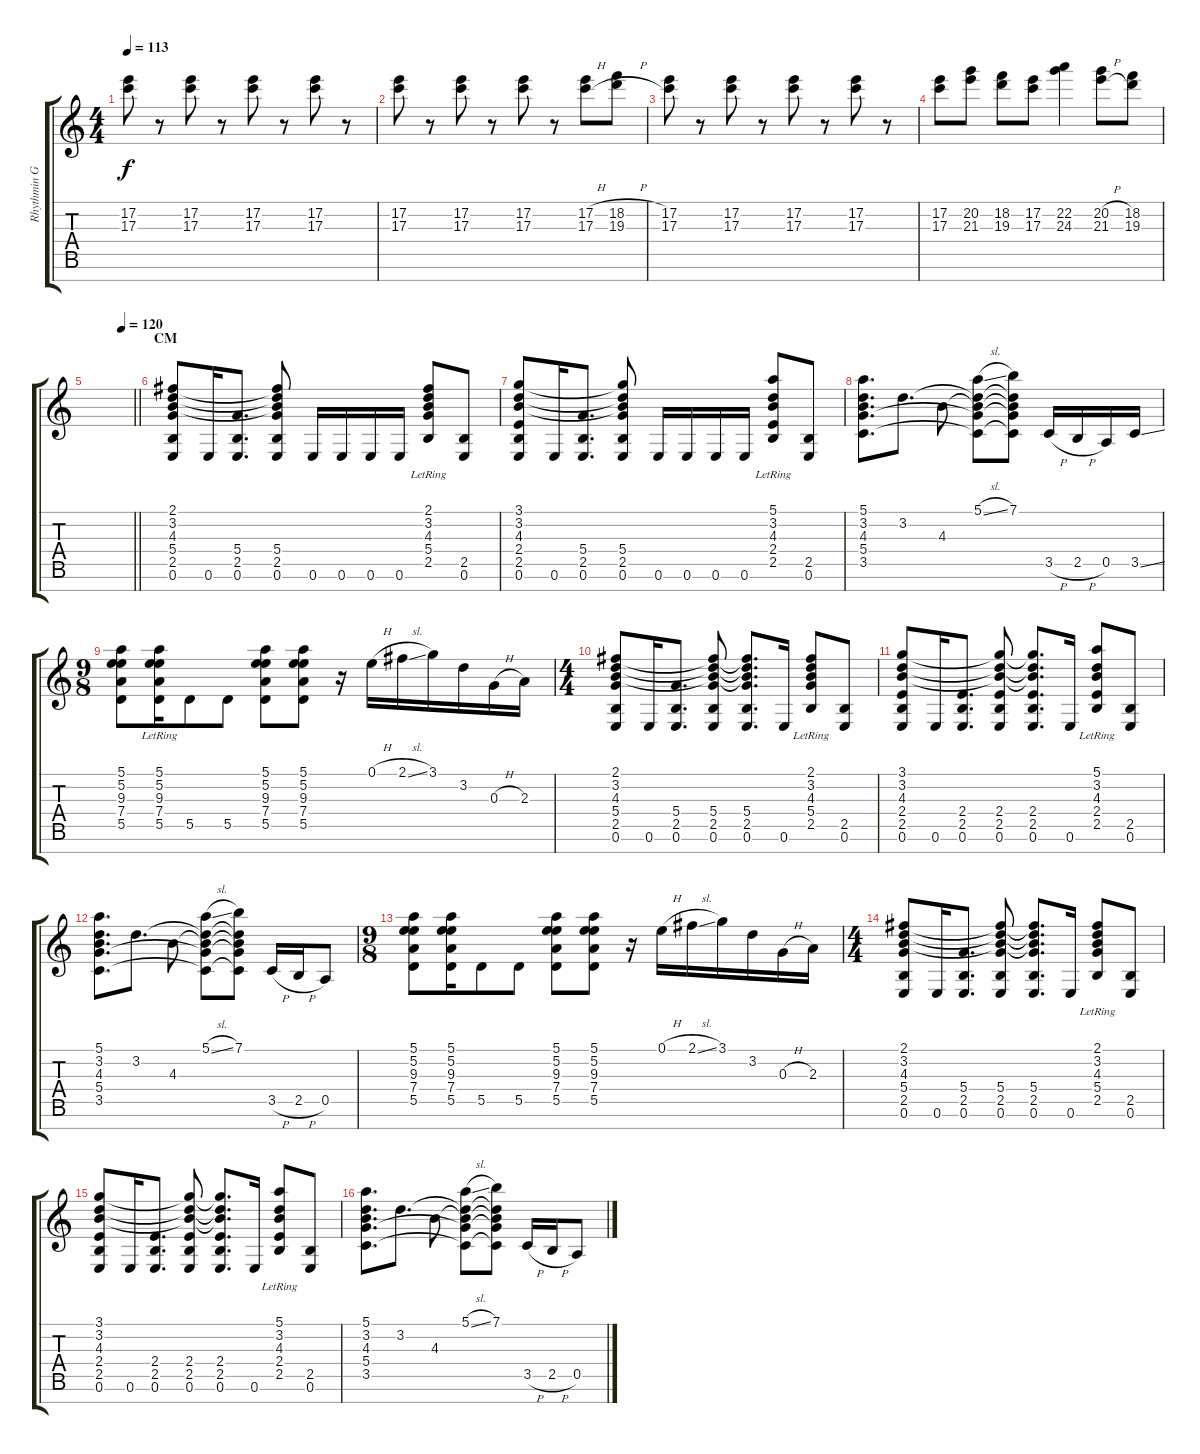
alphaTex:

\track ("Rhythmin Guitar #2" "Rhythmin G") {instrument distortionguitar}
\staff {score tabs}
\tuning (E4 B3 G3 D3 A2 E2 B1) {hide}
\ts (4 4)
\tempo 113
\clef g2
\ks c
(17.2 17.3).8{dy f} r.8 (17.2 17.3).8 r.8 (17.2 17.3).8 r.8 (17.2 17.3).8 r.8 |
(17.2 17.3).8 r.8 (17.2 17.3).8 r.8 (17.2 17.3).8 r.8 (17.2{h} 17.3{h}).8 (18.2{h} 19.3{h}).8 |
(17.2 17.3).8 r.8 (17.2 17.3).8 r.8 (17.2 17.3).8 r.8 (17.2 17.3).8 r.8 |
(17.2 17.3).8 (20.2 21.3).8 (18.2 19.3).8 (17.2 17.3).8 (22.2 24.3).4 (20.2{h} 21.3{h}).8 (18.2 19.3).8 |
\tempo (120 0.75)
\barLineRight lightlight
|
\section ("" "CM")
(2.1 3.2 4.3 5.4 2.5 0.6).8{volume 13 balance 13 instrument distortionguitar} 0.6.16 (5.4 2.5 0.6).8{d} (2.1{t} 3.2{t} 4.3{t} 5.4 2.5 0.6).8 0.6.16 0.6.16 0.6.16 0.6.16 (2.1{lr} 3.2{lr} 4.3{lr} 5.4{lr} 2.5{lr}).8 (2.5 0.6).8 |
(3.1 3.2 4.3 2.4 2.5 0.6).8 0.6.16 (5.4 2.5 0.6).8{d} (3.1{t} 3.2{t} 4.3{t} 5.4 2.5 0.6).8 0.6.16 0.6.16 0.6.16 0.6.16 (5.1{lr} 3.2{lr} 4.3{lr} 2.4{lr} 2.5{lr}).8 (2.5 0.6).8 |
(5.1 3.2 4.3 5.4 3.5).8{d} 3.2.8{d} 4.3.8 (5.1{sl} 3.2{t} 4.3{t} 5.4{t} 3.5{t}).8 (7.1 3.2{t} 4.3{t} 5.4{t} 3.5{t}).8 3.5{h}.16 2.5{h}.16 0.5.16 3.5{ss}.16 |
\ts (9 8)
(5.1 5.2 9.3 7.4 5.5).8 (5.1{lr} 5.2{lr} 9.3{lr} 7.4{lr} 5.5{lr}).16 5.5.8 5.5.8 (5.1 5.2 9.3 7.4 5.5).8 (5.1 5.2 9.3 7.4 5.5).8 r.16 0.1{h}.16 2.1{sl}.16 3.1.16 3.2.16 0.3{h}.16 2.3.16 |
\ts (4 4)
(2.1 3.2 4.3 5.4 2.5 0.6).8 0.6.16 (5.4 2.5 0.6).8{d} (2.1{t} 3.2{t} 4.3{t} 5.4 2.5 0.6).8 (2.1{t} 3.2{t} 4.3{t} 5.4 2.5 0.6).8{d} 0.6.16 (2.1{lr} 3.2{lr} 4.3{lr} 5.4{lr} 2.5{lr}).8 (2.5 0.6).8 |
(3.1 3.2 4.3 2.4 2.5 0.6).8 0.6.16 (2.4 2.5 0.6).8{d} (3.1{t} 3.2{t} 4.3{t} 2.4 2.5 0.6).8 (3.1{t} 3.2{t} 4.3{t} 2.4 2.5 0.6).8{d} 0.6.16 (5.1{lr} 3.2{lr} 4.3{lr} 2.4{lr} 2.5{lr}).8 (2.5 0.6).8 |
(5.1 3.2 4.3 5.4 3.5).8{d} 3.2.8{d} 4.3.8 (5.1{sl} 3.2{t} 4.3{t} 5.4{t} 3.5{t}).8 (7.1 3.2{t} 4.3{t} 5.4{t} 3.5{t}).8 3.5{h}.16 2.5{h}.16 0.5.8 |
\ts (9 8)
(5.1 5.2 9.3 7.4 5.5).8 (5.1 5.2 9.3 7.4 5.5).16 5.5.8 5.5.8 (5.1 5.2 9.3 7.4 5.5).8 (5.1 5.2 9.3 7.4 5.5).8 r.16 0.1{h}.16 2.1{sl}.16 3.1.16 3.2.16 0.3{h}.16 2.3.16 |
\ts (4 4)
(2.1 3.2 4.3 5.4 2.5 0.6).8 0.6.16 (5.4 2.5 0.6).8{d} (2.1{t} 3.2{t} 4.3{t} 5.4 2.5 0.6).8 (2.1{t} 3.2{t} 4.3{t} 5.4 2.5 0.6).8{d} 0.6.16 (2.1{lr} 3.2{lr} 4.3{lr} 5.4{lr} 2.5{lr}).8 (2.5 0.6).8 |
(3.1 3.2 4.3 2.4 2.5 0.6).8 0.6.16 (2.4 2.5 0.6).8{d} (3.1{t} 3.2{t} 4.3{t} 2.4 2.5 0.6).8 (3.1{t} 3.2{t} 4.3{t} 2.4 2.5 0.6).8{d} 0.6.16 (5.1{lr} 3.2{lr} 4.3{lr} 2.4{lr} 2.5{lr}).8 (2.5 0.6).8 |
(5.1 3.2 4.3 5.4 3.5).8{d} 3.2.8{d} 4.3.8 (5.1{sl} 3.2{t} 4.3{t} 5.4{t} 3.5{t}).8 (7.1 3.2{t} 4.3{t} 5.4{t} 3.5{t}).8 3.5{h}.16 2.5{h}.16 0.5.8
